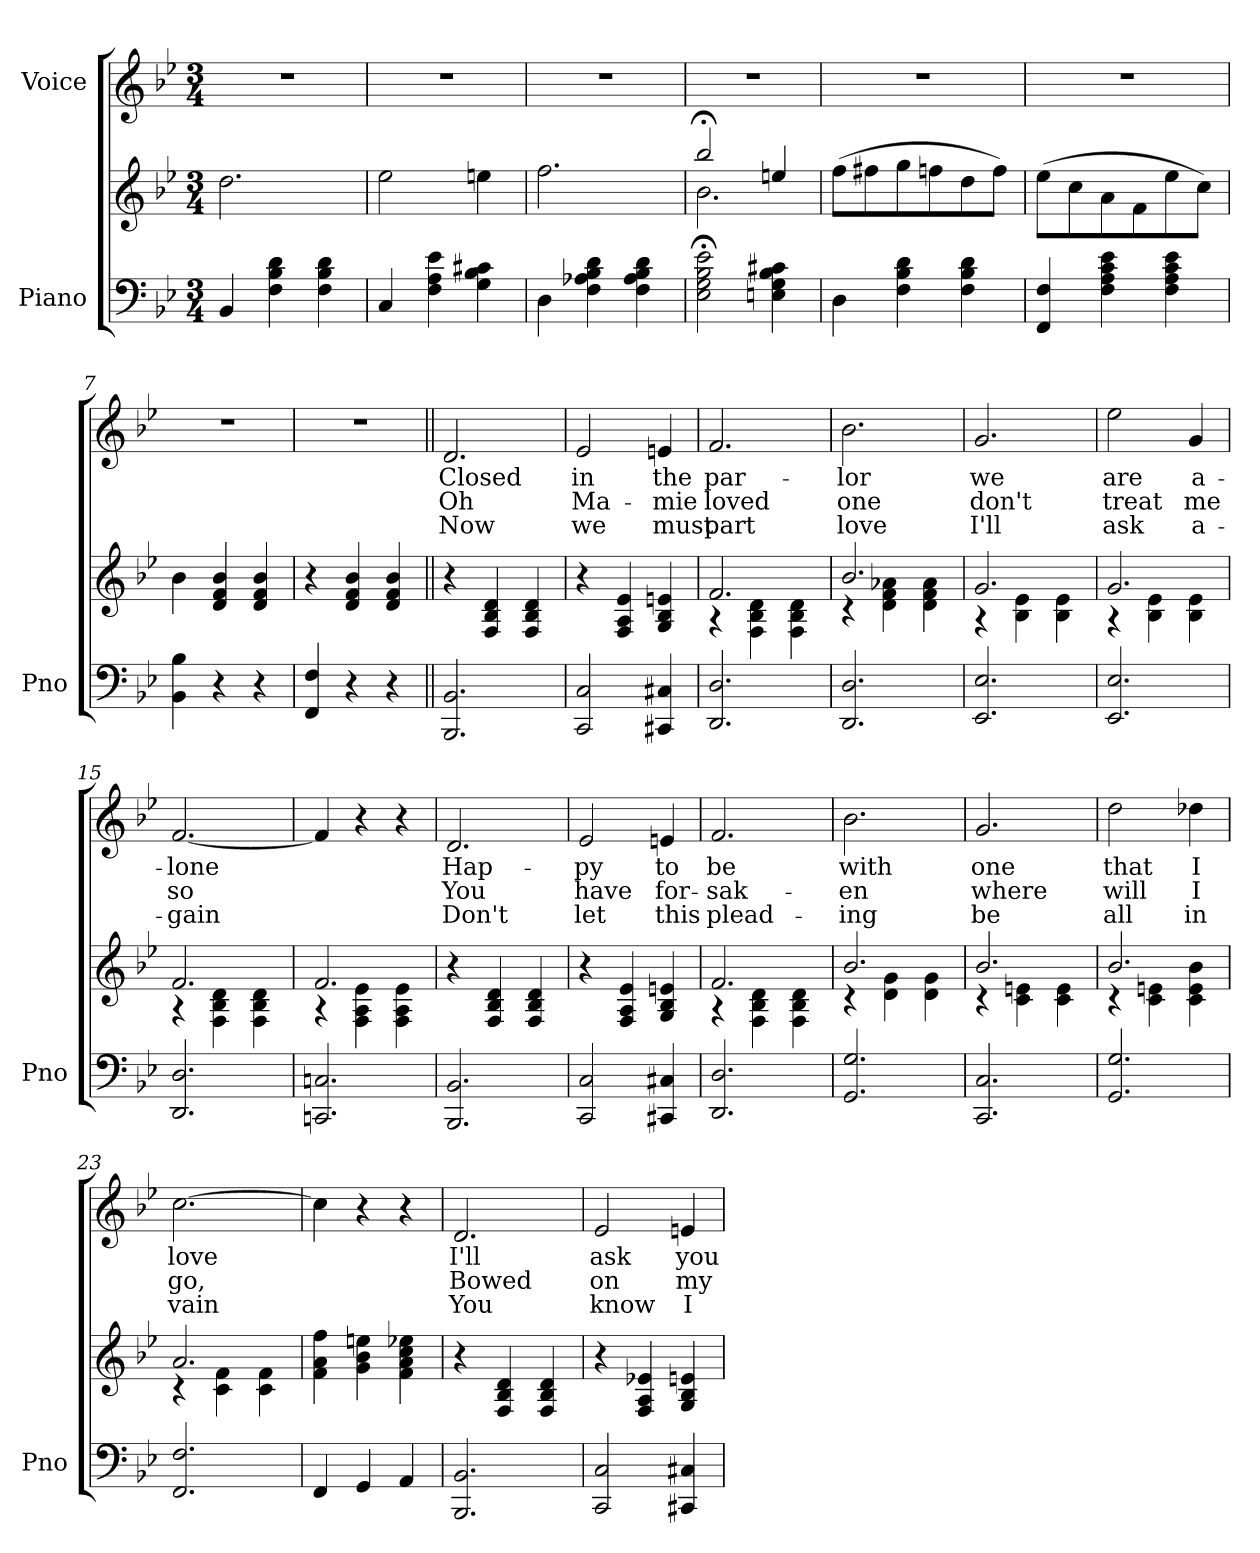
**kern	**kern	**kern	**text	**text	**text
*part2	*part2	*part1	*part1	*part1	*part1
*staff3	*staff2	*staff1	*staff1	*staff1	*staff1
*I"Piano	*	*I"Voice	*	*	*
*I'Pno	*	*	*	*	*
*clefF4	*clefG2	*clefG2	*	*	*
*k[b-e-]	*k[b-e-]	*k[b-e-]	*	*	*
*M3/4	*M3/4	*M3/4	*	*	*
=1	=1	=1	=1	=1	=1
4BB-/	2.dd\	2.r	.	.	.
4F\ 4B-\ 4d\	.	.	.	.	.
4F\ 4B-\ 4d\	.	.	.	.	.
=2	=2	=2	=2	=2	=2
4C/	2ee-\	2.r	.	.	.
4F\ 4A\ 4e-\	.	.	.	.	.
4G\ 4B-\ 4c#X\	4een\	.	.	.	.
=3	=3	=3	=3	=3	=3
4D\	2.ff\	2.r	.	.	.
4F\ 4A-X\ 4B-\ 4d\	.	.	.	.	.
4F\ 4A-\ 4B-\ 4d\	.	.	.	.	.
=4	=4	=4	=4	=4	=4
*	*^	*	*	*	*
2E-\;< 2G\;< 2B-\;< 2e-\;<	2bb-;</	2.b-\	2.r	.	.	.
4En\ 4G\ 4B-\ 4c#X\	4een/	.	.	.	.	.
*	*v	*v	*	*	*	*
=5	=5	=5	=5	=5	=5
4D\	(8ff\L	2.r	.	.	.
.	8ff#X\	.	.	.	.
4F\ 4B-\ 4d\	8gg\	.	.	.	.
.	8ffn\	.	.	.	.
4F\ 4B-\ 4d\	8dd\	.	.	.	.
.	8ff\J)	.	.	.	.
=6	=6	=6	=6	=6	=6
4FF/ 4F/	(8ee-\L	2.r	.	.	.
.	8cc\	.	.	.	.
4F\ 4A\ 4c\ 4e-\	8a\	.	.	.	.
.	8f\	.	.	.	.
4F\ 4A\ 4c\ 4e-\	8ee-\	.	.	.	.
.	8cc\J)	.	.	.	.
=7	=7	=7	=7	=7	=7
4BB-\ 4B-\	4b-\	2.r	.	.	.
4r	4d/ 4f/ 4b-/	.	.	.	.
4r	4d/ 4f/ 4b-/	.	.	.	.
!!LO:LB:g=z
=8	=8	=8	=8	=8	=8
4FF/ 4F/	4r	2.r	.	.	.
4r	4d/ 4f/ 4b-/	.	.	.	.
4r	4d/ 4f/ 4b-/	.	.	.	.
=9||	=9||	=9||	=9||	=9||	=9||
!	!	!	!LO:LY:b	!LO:LY:b	!LO:LY:b
2.BBB-/ 2.BB-/	4r	2.d/	Closed	Oh	Now
.	4F/ 4B-/ 4d/	.	.	.	.
.	4F/ 4B-/ 4d/	.	.	.	.
=10	=10	=10	=10	=10	=10
!	!	!	!LO:LY:b	!LO:LY:b	!LO:LY:b
2CC/ 2C/	4r	2e-/	in	Ma-	we
.	4F/ 4A/ 4e-/	.	.	.	.
!	!	!	!LO:LY:b	!LO:LY:b	!LO:LY:b
4CC#X/ 4C#X/	4G/ 4B-/ 4en/	4en/	the	-mie	must
=11	=11	=11	=11	=11	=11
*	*^	*	*	*	*
!	!	!	!	!LO:LY:b	!LO:LY:b	!LO:LY:b
2.DD/ 2.D/	2.f/	4r	2.f/	par-	loved	part
.	.	4F\ 4B-\ 4d\	.	.	.	.
.	.	4F\ 4B-\ 4d\	.	.	.	.
=12	=12	=12	=12	=12	=12	=12
!	!	!	!	!LO:LY:b	!LO:LY:b	!LO:LY:b
2.DD/ 2.D/	2.b-/	4r	2.b-\	-lor	one	love
.	.	4d\ 4f\ 4a-X\	.	.	.	.
.	.	4d\ 4f\ 4a-\	.	.	.	.
=13	=13	=13	=13	=13	=13	=13
!	!	!	!	!LO:LY:b	!LO:LY:b	!LO:LY:b
2.EE-/ 2.E-/	2.g/	4r	2.g/	we	don't	I'll
.	.	4B-\ 4e-\	.	.	.	.
.	.	4B-\ 4e-\	.	.	.	.
=14	=14	=14	=14	=14	=14	=14
!	!	!	!	!LO:LY:b	!LO:LY:b	!LO:LY:b
2.EE-/ 2.E-/	2.g/	4r	2ee-\	are	treat	ask
.	.	4B-\ 4e-\	.	.	.	.
!	!	!	!	!LO:LY:b	!LO:LY:b	!LO:LY:b
.	.	4B-\ 4e-\	4g/	a-	me	a-
=15	=15	=15	=15	=15	=15	=15
!	!	!	!	!LO:LY:b	!LO:LY:b	!LO:LY:b
2.DD/ 2.D/	2.f/	4r	[2.f/	-lone	so	-gain
.	.	4F\ 4B-\ 4d\	.	.	.	.
.	.	4F\ 4B-\ 4d\	.	.	.	.
=16	=16	=16	=16	=16	=16	=16
2.CCn/ 2.Cn/	2.f/	4r	4f/]	.	.	.
.	.	4F\ 4A\ 4e-\	4r	.	.	.
.	.	4F\ 4A\ 4e-\	4r	.	.	.
!!LO:LB:g=z
=17	=17	=17	=17	=17	=17	=17
!	!	!	!	!LO:LY:b	!LO:LY:b	!LO:LY:b
*	*v	*v	*	*	*	*
2.BBB-/ 2.BB-/	4r	2.d/	Hap-	You	Don't
.	4F/ 4B-/ 4d/	.	.	.	.
.	4F/ 4B-/ 4d/	.	.	.	.
=18	=18	=18	=18	=18	=18
!	!	!	!LO:LY:b	!LO:LY:b	!LO:LY:b
2CC/ 2C/	4r	2e-/	-py	have	let
.	4F/ 4A/ 4e-/	.	.	.	.
!	!	!	!LO:LY:b	!LO:LY:b	!LO:LY:b
4CC#X/ 4C#X/	4G/ 4B-/ 4en/	4en/	to	for-	this
=19	=19	=19	=19	=19	=19
*	*^	*	*	*	*
!	!	!	!	!LO:LY:b	!LO:LY:b	!LO:LY:b
2.DD/ 2.D/	2.f/	4r	2.f/	be	-sak-	plead-
.	.	4F\ 4B-\ 4d\	.	.	.	.
.	.	4F\ 4B-\ 4d\	.	.	.	.
=20	=20	=20	=20	=20	=20	=20
!	!	!	!	!LO:LY:b	!LO:LY:b	!LO:LY:b
2.GG/ 2.G/	2.b-/	4r	2.b-\	with	-en	-ing
.	.	4d\ 4g\	.	.	.	.
.	.	4d\ 4g\	.	.	.	.
=21	=21	=21	=21	=21	=21	=21
!	!	!	!	!LO:LY:b	!LO:LY:b	!LO:LY:b
2.CC/ 2.C/	2.b-/	4r	2.g/	one	where	be
.	.	4c\ 4en\	.	.	.	.
.	.	4c\ 4e\	.	.	.	.
=22	=22	=22	=22	=22	=22	=22
!	!	!	!	!LO:LY:b	!LO:LY:b	!LO:LY:b
2.GG/ 2.G/	2.b-/	4r	2dd\	that	will	all
.	.	4c\ 4en\	.	.	.	.
!	!	!	!	!LO:LY:b	!LO:LY:b	!LO:LY:b
.	.	4c\ 4e\ 4b-\	4dd-X\	I	I	in
=23	=23	=23	=23	=23	=23	=23
!	!	!	!	!LO:LY:b	!LO:LY:b	!LO:LY:b
2.FF/ 2.F/	2.a/	4r	[2.cc\	love	go,	vain
.	.	4c\ 4f\	.	.	.	.
.	.	4c\ 4f\	.	.	.	.
*	*v	*v	*	*	*	*
=24	=24	=24	=24	=24	=24
4FF/	4f\ 4a\ 4ff\	4cc\]	.	.	.
4GG/	4g\ 4b-\ 4een\	4r	.	.	.
4AA/	4f\ 4a\ 4cc\ 4ee-X\	4r	.	.	.
!!LO:PB:g=z
=25	=25	=25	=25	=25	=25
!	!	!	!LO:LY:b	!LO:LY:b	!LO:LY:b
2.BBB-/ 2.BB-/	4r	2.d/	I'll	Bowed	You
.	4F/ 4B-/ 4d/	.	.	.	.
.	4F/ 4B-/ 4d/	.	.	.	.
=26	=26	=26	=26	=26	=26
!	!	!	!LO:LY:b	!LO:LY:b	!LO:LY:b
2CC/ 2C/	4r	2e-/	ask	on	know
.	4F/ 4A/ 4e-X/	.	.	.	.
!	!	!	!LO:LY:b	!LO:LY:b	!LO:LY:b
4CC#X/ 4C#X/	4G/ 4B-/ 4en/	4en/	you	my	I
=	=	=	=	=	=
*-	*-	*-	*-	*-	*-
